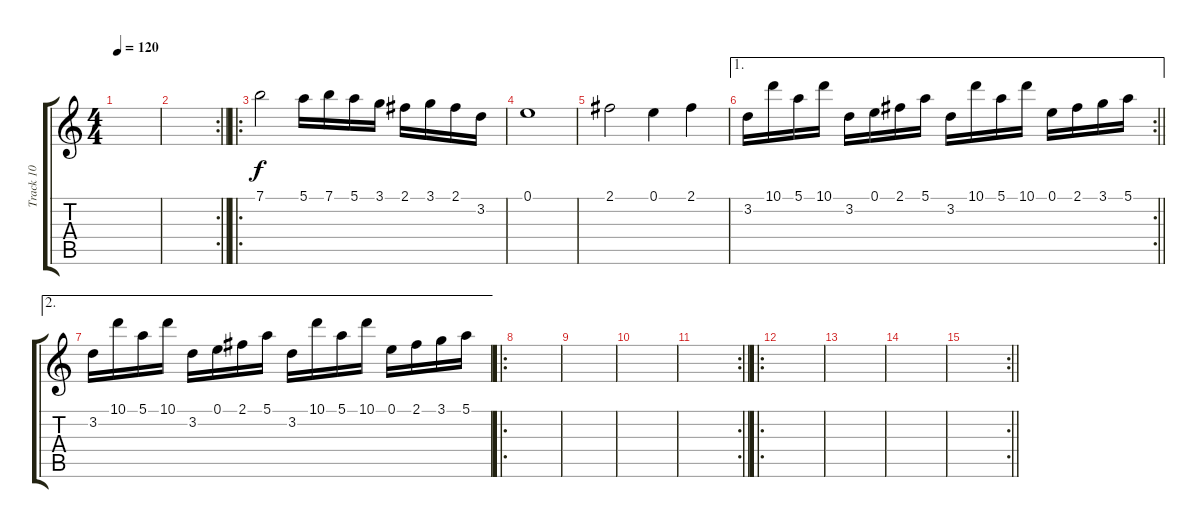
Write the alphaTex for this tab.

\track ("Track 10" "Track 10") {instrument distortionguitar}
\staff {score tabs}
\tuning (E4 B3 G3 D3 A2 D2) {hide}
\ts (4 4)
\tempo 120
\clef g2
\ks c
|
\rc 2
\barLineRight lightlight
|
\ro
7.1.2 5.1.16 7.1.16 5.1.16 3.1.16 2.1.16 3.1.16 2.1.16 3.2.16 |
0.1.1 |
2.1.2 0.1.4 2.1.4 |
\ae 1
\rc 2
\barLineRight lightlight
3.2.16 10.1.16 5.1.16 10.1.16 3.2.16 0.1.16 2.1.16 5.1.16 3.2.16 10.1.16 5.1.16 10.1.16 0.1.16 2.1.16 3.1.16 5.1.16 |
\ae 2
3.2.16 10.1.16 5.1.16 10.1.16 3.2.16 0.1.16 2.1.16 5.1.16 3.2.16 10.1.16 5.1.16 10.1.16 0.1.16 2.1.16 3.1.16 5.1.16 |
\ro
|
|
|
\rc 2
\barLineRight lightlight
|
\ro
|
|
|
\rc 2
\barLineRight lightlight
